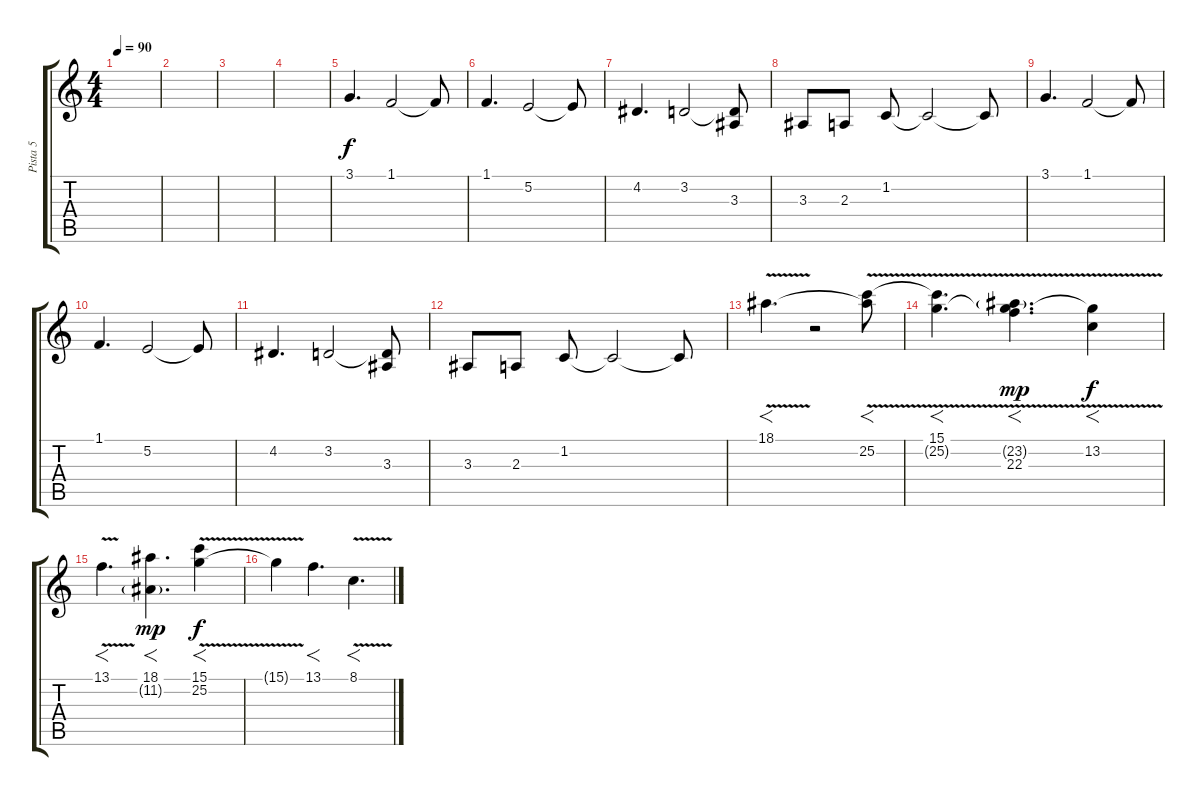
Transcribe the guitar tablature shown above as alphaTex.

\track ("Pista 5" "Pista 5") {instrument pad7halo}
\staff {score tabs}
\tuning (E4 B3 G3 D3 A2 E2) {hide}
\ts (4 4)
\tempo 90
\clef g2
\ks c
|
|
|
|
3.1.4{d} 1.1.2 1.1{t}.8 |
1.1.4{d} 5.2.2 5.2{t}.8 |
4.2.4{d} 3.2.2 (3.2{t} 3.3).8 |
3.3.8 2.3.8 1.2.8 1.2{t}.2 1.2{t}.8 |
3.1.4{d} 1.1.2 1.1{t}.8 |
1.1.4{d} 5.2.2 5.2{t}.8 |
4.2.4{d} 3.2.2 (3.2{t} 3.3).8 |
3.3.8 2.3.8 1.2.8 1.2{t}.2 1.2{t}.8 |
18.1{v}.4{f d volume 4} r.2 (18.1{v t} 25.2).8{f} |
(15.1 25.2{v t}).4{f d} (15.1{v t} 23.2{g} 22.3).4{f d dy mp} (15.1{t} 13.2).4{f dy f} |
13.1{v}.4{f d} (18.1 11.2{g}).4{f d dy mp} (15.1{v} 25.2).4{f dy f} |
15.1{t}.4 13.1.4{f d} 8.1{v}.4{f d}
